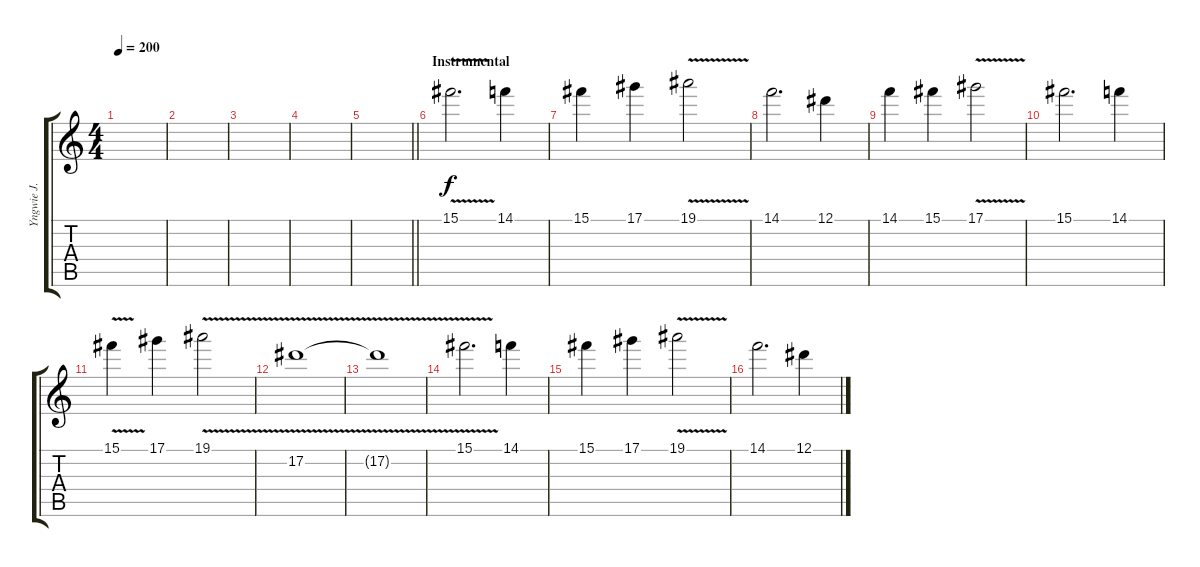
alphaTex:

\track ("Yngwie J. Malmsteen" "Yngwie J. ") {instrument overdrivenguitar}
\staff {score tabs}
\tuning (Eb4 Bb3 Gb3 Db3 Ab2 Eb2) {hide}
\ts (4 4)
\tempo 200
\clef g2
\ks c
|
|
|
|
\barLineRight lightlight
|
\section ("" "Instrumental")
15.1{v}.2{d} 14.1.4 |
15.1.4 17.1.4 19.1{v}.2 |
14.1.2{d} 12.1.4 |
14.1.4 15.1.4 17.1{v}.2 |
15.1.2{d} 14.1.4 |
15.1{v}.4 17.1.4 19.1{v}.2 |
17.2{v}.1 |
17.2{t}.1 |
15.1{v}.2{d} 14.1.4 |
15.1.4 17.1.4 19.1{v}.2 |
14.1.2{d} 12.1.4
